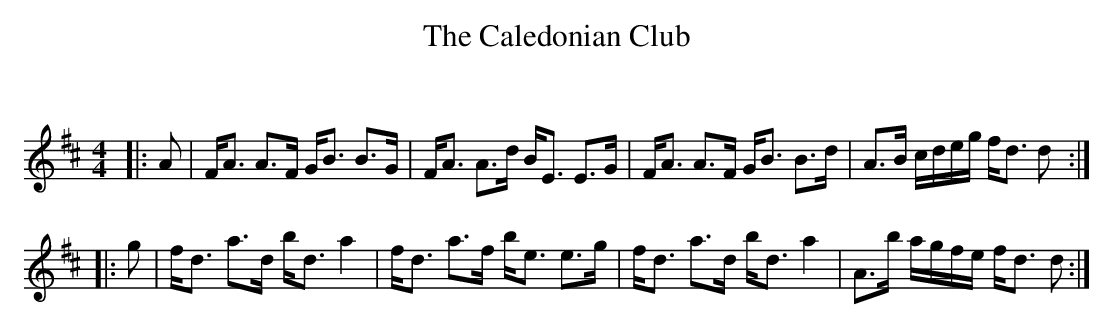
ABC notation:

X:1
T: The Caledonian Club
C:
Q: 128
K:D
M:4/4
L:1/16
|:A2|FA3 A3F GB3 B3G|FA3 A3d BE3 E3G|FA3 A3F GB3 B3d|A3B cdeg fd3 d2:|
|:g2|fd3 a3d bd3 a4|fd3 a3f be3 e3g|fd3 a3d bd3 a4|A3b agfe fd3 d2:|
